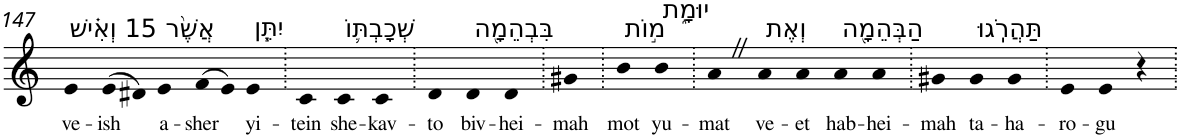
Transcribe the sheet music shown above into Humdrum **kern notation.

**kern	**text
*part1	*part1
*staff1	*staff1
*I"Piano	*
*I'Pno	*
!!LO:PB:g=z
*clefG2	*
*k[]	*
=147	=147
!LO:TX:a:t=15 וְאִ֗ישׁ	!
!	!LO:LY:b
4e	ve-
!	!LO:LY:b
(>8e	-ish
8d#X)	.
!LO:TX:a:t=אֲשֶׁ֨ר	!
!	!LO:LY:b
4e	a-
!	!LO:LY:b
(>8f	-sher
8e)	.
!LO:TX:a:t=יִתֵּ֧ן	!
!	!LO:LY:b
4e	yi-
=148.	=148.
!	!LO:LY:b
4c	-tein
!LO:TX:a:t=שְׁכָבְתּ֛וֹ	!
!	!LO:LY:b
4c	she-
!	!LO:LY:b
4c	-kav-
=149.	=149.
!	!LO:LY:b
4d	-to
!LO:TX:a:t=בִּבְהֵמָ֖ה	!
!	!LO:LY:b
4d	biv-
!	!LO:LY:b
4d	-hei-
=150.	=150.
!	!LO:LY:b
4g#X	-mah
=151.	=151.
!LO:TX:a:t=מ֣וֹת	!
!	!LO:LY:b
4b	mot
!LO:TX:a:t=יוּמָ֑ת	!
!	!LO:LY:b
4b	yu-
=152.	=152.
!	!LO:LY:b
4aZ	-mat
!LO:TX:a:t=וְאֶת	!
!	!LO:LY:b
4a	ve-
!	!LO:LY:b
4a	-et
!LO:TX:a:t=הַבְּהֵמָ֖ה	!
!	!LO:LY:b
4a	hab-
!	!LO:LY:b
4a	-hei-
=153.	=153.
!	!LO:LY:b
4g#X	-mah
!LO:TX:a:t=תַּהֲרֹֽגוּ	!
!	!LO:LY:b
4g#	ta-
!	!LO:LY:b
4g#	-ha-
=154.	=154.
!	!LO:LY:b
4e	-ro-
!	!LO:LY:b
4e	-gu
4r	.
=.	=.
*-	*-
